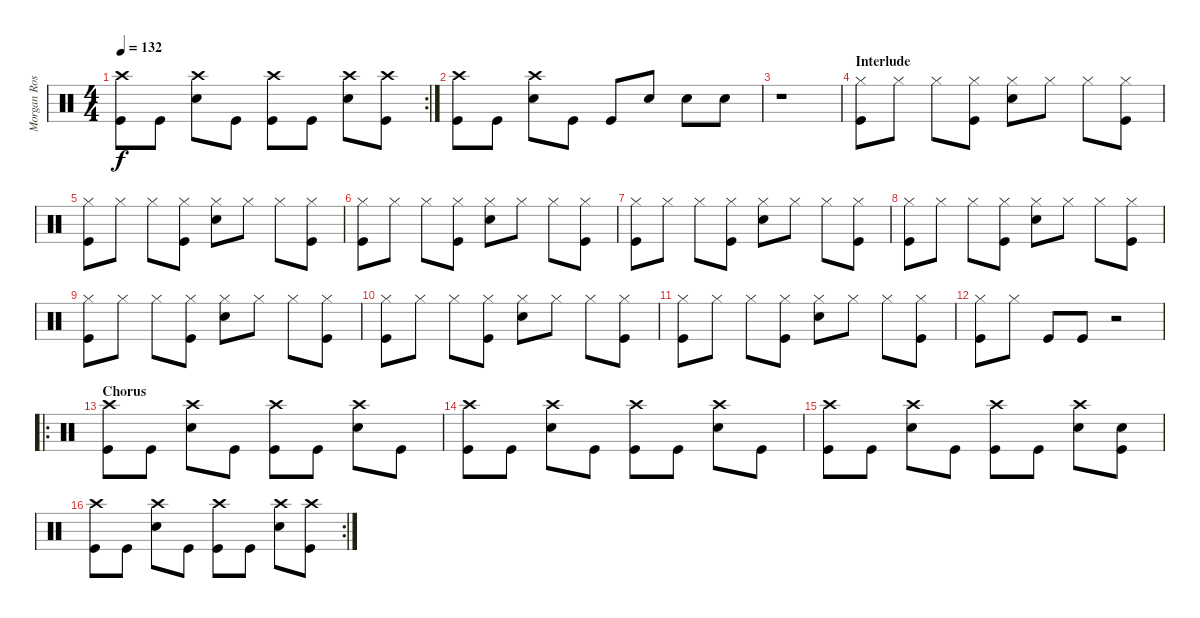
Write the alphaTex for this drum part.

\track ("Morgan Rose" "Morgan Ros") {instrument percussion}
\staff {score}
\articulation defaults
\rc 2
\ts (4 4)
\tempo 132
\clef neutral
\ks c
("Crash high (hit)" "Kick (hit)").8{dy f} "Kick (hit)".8 ("Crash high (hit)" "Snare (hit) 2").8 "Kick (hit)".8 ("Crash high (hit)" "Kick (hit)").8 "Kick (hit)".8 ("Crash high (hit)" "Snare (hit) 2").8 ("Crash high (hit)" "Kick (hit)").8 |
("Crash high (hit)" "Kick (hit)").8 "Kick (hit)".8 ("Crash high (hit)" "Snare (hit) 2").8 "Kick (hit)".8 "Kick (hit)".8 "Snare (hit) 2".8 "Snare (hit) 2".8 "Snare (hit) 2".8 |
r.1 |
\section ("" "Interlude")
("Hi-Hat (closed)" "Kick (hit)").8 "Hi-Hat (closed)".8 "Hi-Hat (closed)".8 ("Hi-Hat (closed)" "Kick (hit)").8 ("Hi-Hat (closed)" "Snare (hit) 2").8 "Hi-Hat (closed)".8 "Hi-Hat (closed)".8 ("Hi-Hat (closed)" "Kick (hit)").8 |
("Hi-Hat (closed)" "Kick (hit)").8 "Hi-Hat (closed)".8 "Hi-Hat (closed)".8 ("Hi-Hat (closed)" "Kick (hit)").8 ("Hi-Hat (closed)" "Snare (hit) 2").8 "Hi-Hat (closed)".8 "Hi-Hat (closed)".8 ("Hi-Hat (closed)" "Kick (hit)").8 |
("Hi-Hat (closed)" "Kick (hit)").8 "Hi-Hat (closed)".8 "Hi-Hat (closed)".8 ("Hi-Hat (closed)" "Kick (hit)").8 ("Hi-Hat (closed)" "Snare (hit) 2").8 "Hi-Hat (closed)".8 "Hi-Hat (closed)".8 ("Hi-Hat (closed)" "Kick (hit)").8 |
("Hi-Hat (closed)" "Kick (hit)").8 "Hi-Hat (closed)".8 "Hi-Hat (closed)".8 ("Hi-Hat (closed)" "Kick (hit)").8 ("Hi-Hat (closed)" "Snare (hit) 2").8 "Hi-Hat (closed)".8 "Hi-Hat (closed)".8 ("Hi-Hat (closed)" "Kick (hit)").8 |
("Hi-Hat (closed)" "Kick (hit)").8 "Hi-Hat (closed)".8 "Hi-Hat (closed)".8 ("Hi-Hat (closed)" "Kick (hit)").8 ("Hi-Hat (closed)" "Snare (hit) 2").8 "Hi-Hat (closed)".8 "Hi-Hat (closed)".8 ("Hi-Hat (closed)" "Kick (hit)").8 |
("Hi-Hat (closed)" "Kick (hit)").8 "Hi-Hat (closed)".8 "Hi-Hat (closed)".8 ("Hi-Hat (closed)" "Kick (hit)").8 ("Hi-Hat (closed)" "Snare (hit) 2").8 "Hi-Hat (closed)".8 "Hi-Hat (closed)".8 ("Hi-Hat (closed)" "Kick (hit)").8 |
("Hi-Hat (closed)" "Kick (hit)").8 "Hi-Hat (closed)".8 "Hi-Hat (closed)".8 ("Hi-Hat (closed)" "Kick (hit)").8 ("Hi-Hat (closed)" "Snare (hit) 2").8 "Hi-Hat (closed)".8 "Hi-Hat (closed)".8 ("Hi-Hat (closed)" "Kick (hit)").8 |
("Hi-Hat (closed)" "Kick (hit)").8 "Hi-Hat (closed)".8 "Hi-Hat (closed)".8 ("Hi-Hat (closed)" "Kick (hit)").8 ("Hi-Hat (closed)" "Snare (hit) 2").8 "Hi-Hat (closed)".8 "Hi-Hat (closed)".8 ("Hi-Hat (closed)" "Kick (hit)").8 |
("Hi-Hat (closed)" "Kick (hit)").8 "Hi-Hat (closed)".8 "Kick (hit)".8 "Kick (hit)".8 r.2 |
\ro
\section ("" "Chorus")
("Crash high (hit)" "Kick (hit)").8 "Kick (hit)".8 ("Crash high (hit)" "Snare (hit) 2").8 "Kick (hit)".8 ("Crash high (hit)" "Kick (hit)").8 "Kick (hit)".8 ("Crash high (hit)" "Snare (hit) 2").8 "Kick (hit)".8 |
("Crash high (hit)" "Kick (hit)").8 "Kick (hit)".8 ("Crash high (hit)" "Snare (hit) 2").8 "Kick (hit)".8 ("Crash high (hit)" "Kick (hit)").8 "Kick (hit)".8 ("Crash high (hit)" "Snare (hit) 2").8 "Kick (hit)".8 |
("Crash high (hit)" "Kick (hit)").8 "Kick (hit)".8 ("Crash high (hit)" "Snare (hit) 2").8 "Kick (hit)".8 ("Crash high (hit)" "Kick (hit)").8 "Kick (hit)".8 ("Crash high (hit)" "Snare (hit) 2").8 ("Snare (hit) 2" "Kick (hit)").8 |
\rc 2
("Crash high (hit)" "Kick (hit)").8 "Kick (hit)".8 ("Crash high (hit)" "Snare (hit) 2").8 "Kick (hit)".8 ("Crash high (hit)" "Kick (hit)").8 "Kick (hit)".8 ("Crash high (hit)" "Snare (hit) 2").8 ("Crash high (hit)" "Kick (hit)").8
